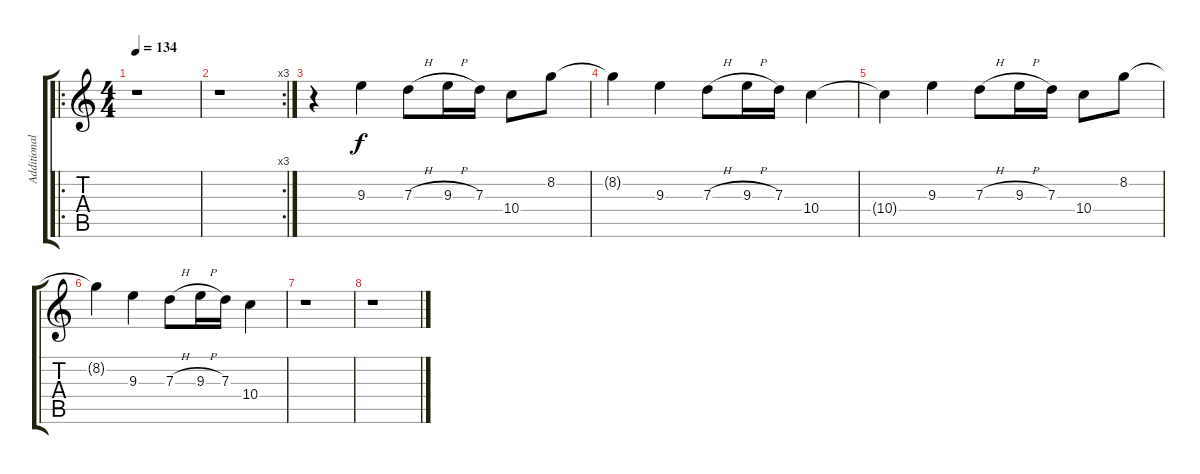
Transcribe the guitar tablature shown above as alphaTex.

\track ("Additional Guitar" "Additional") {instrument overdrivenguitar}
\staff {score tabs}
\tuning (E4 B3 G3 D3 A2 E2) {hide}
\ro
\ts (4 4)
\tempo 134
\clef g2
\ks c
r.1{dy f} |
\rc 3
r.1 |
r.4 9.3.4 7.3{h}.8 9.3{h}.16 7.3.16 10.4.8 8.2.8 |
8.2{t}.4 9.3.4 7.3{h}.8 9.3{h}.16 7.3.16 10.4.4 |
10.4{t}.4 9.3.4 7.3{h}.8 9.3{h}.16 7.3.16 10.4.8 8.2.8 |
8.2{t}.4 9.3.4 7.3{h}.8 9.3{h}.16 7.3.16 10.4.4 |
r.1 |
r.1
